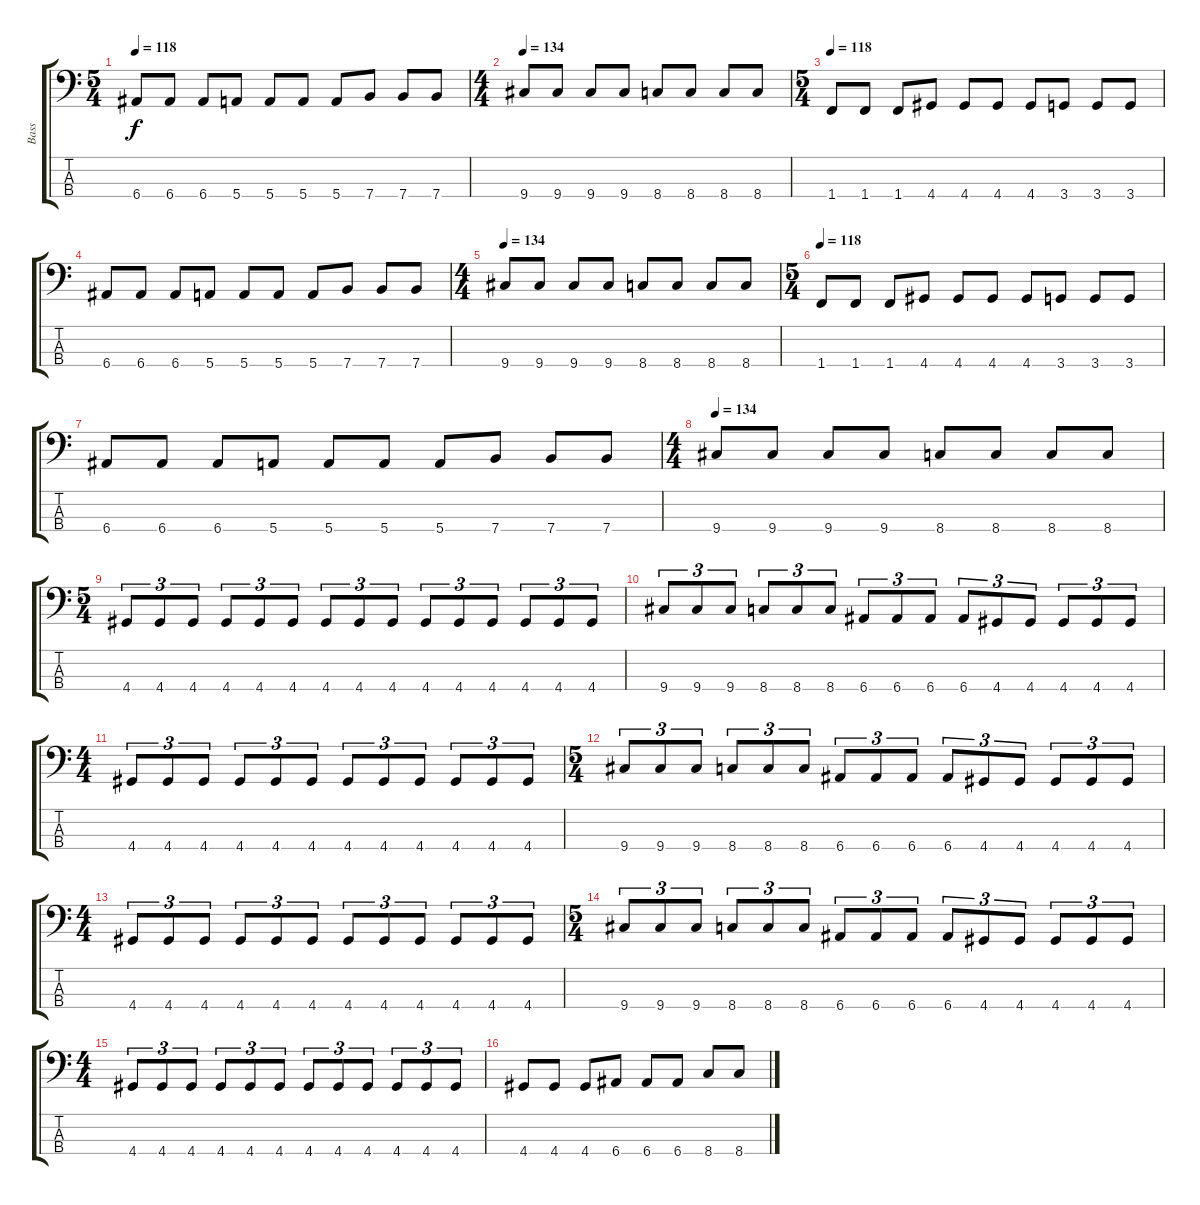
\track ("Bass" "Bass") {instrument electricbasspick}
\staff {score tabs}
\tuning (G2 D2 A1 E1) {hide}
\ts (5 4)
\tempo 118
\clef f4
\ks c
6.4.8{dy f} 6.4.8 6.4.8 5.4.8 5.4.8 5.4.8 5.4.8 7.4.8 7.4.8 7.4.8 |
\ts (4 4)
\tempo 134
9.4.8 9.4.8 9.4.8 9.4.8 8.4.8 8.4.8 8.4.8 8.4.8 |
\ts (5 4)
\tempo 118
1.4.8 1.4.8 1.4.8 4.4.8 4.4.8 4.4.8 4.4.8 3.4.8 3.4.8 3.4.8 |
6.4.8 6.4.8 6.4.8 5.4.8 5.4.8 5.4.8 5.4.8 7.4.8 7.4.8 7.4.8 |
\ts (4 4)
\tempo 134
9.4.8 9.4.8 9.4.8 9.4.8 8.4.8 8.4.8 8.4.8 8.4.8 |
\ts (5 4)
\tempo 118
1.4.8 1.4.8 1.4.8 4.4.8 4.4.8 4.4.8 4.4.8 3.4.8 3.4.8 3.4.8 |
6.4.8 6.4.8 6.4.8 5.4.8 5.4.8 5.4.8 5.4.8 7.4.8 7.4.8 7.4.8 |
\ts (4 4)
\tempo 134
9.4.8 9.4.8 9.4.8 9.4.8 8.4.8 8.4.8 8.4.8 8.4.8 |
\ts (5 4)
4.4.8{tu (3 2)} 4.4.8{tu (3 2)} 4.4.8{tu (3 2)} 4.4.8{tu (3 2)} 4.4.8{tu (3 2)} 4.4.8{tu (3 2)} 4.4.8{tu (3 2)} 4.4.8{tu (3 2)} 4.4.8{tu (3 2)} 4.4.8{tu (3 2)} 4.4.8{tu (3 2)} 4.4.8{tu (3 2)} 4.4.8{tu (3 2)} 4.4.8{tu (3 2)} 4.4.8{tu (3 2)} |
9.4.8{tu (3 2)} 9.4.8{tu (3 2)} 9.4.8{tu (3 2)} 8.4.8{tu (3 2)} 8.4.8{tu (3 2)} 8.4.8{tu (3 2)} 6.4.8{tu (3 2)} 6.4.8{tu (3 2)} 6.4.8{tu (3 2)} 6.4.8{tu (3 2)} 4.4.8{tu (3 2)} 4.4.8{tu (3 2)} 4.4.8{tu (3 2)} 4.4.8{tu (3 2)} 4.4.8{tu (3 2)} |
\ts (4 4)
4.4.8{tu (3 2)} 4.4.8{tu (3 2)} 4.4.8{tu (3 2)} 4.4.8{tu (3 2)} 4.4.8{tu (3 2)} 4.4.8{tu (3 2)} 4.4.8{tu (3 2)} 4.4.8{tu (3 2)} 4.4.8{tu (3 2)} 4.4.8{tu (3 2)} 4.4.8{tu (3 2)} 4.4.8{tu (3 2)} |
\ts (5 4)
9.4.8{tu (3 2)} 9.4.8{tu (3 2)} 9.4.8{tu (3 2)} 8.4.8{tu (3 2)} 8.4.8{tu (3 2)} 8.4.8{tu (3 2)} 6.4.8{tu (3 2)} 6.4.8{tu (3 2)} 6.4.8{tu (3 2)} 6.4.8{tu (3 2)} 4.4.8{tu (3 2)} 4.4.8{tu (3 2)} 4.4.8{tu (3 2)} 4.4.8{tu (3 2)} 4.4.8{tu (3 2)} |
\ts (4 4)
4.4.8{tu (3 2)} 4.4.8{tu (3 2)} 4.4.8{tu (3 2)} 4.4.8{tu (3 2)} 4.4.8{tu (3 2)} 4.4.8{tu (3 2)} 4.4.8{tu (3 2)} 4.4.8{tu (3 2)} 4.4.8{tu (3 2)} 4.4.8{tu (3 2)} 4.4.8{tu (3 2)} 4.4.8{tu (3 2)} |
\ts (5 4)
9.4.8{tu (3 2)} 9.4.8{tu (3 2)} 9.4.8{tu (3 2)} 8.4.8{tu (3 2)} 8.4.8{tu (3 2)} 8.4.8{tu (3 2)} 6.4.8{tu (3 2)} 6.4.8{tu (3 2)} 6.4.8{tu (3 2)} 6.4.8{tu (3 2)} 4.4.8{tu (3 2)} 4.4.8{tu (3 2)} 4.4.8{tu (3 2)} 4.4.8{tu (3 2)} 4.4.8{tu (3 2)} |
\ts (4 4)
4.4.8{tu (3 2)} 4.4.8{tu (3 2)} 4.4.8{tu (3 2)} 4.4.8{tu (3 2)} 4.4.8{tu (3 2)} 4.4.8{tu (3 2)} 4.4.8{tu (3 2)} 4.4.8{tu (3 2)} 4.4.8{tu (3 2)} 4.4.8{tu (3 2)} 4.4.8{tu (3 2)} 4.4.8{tu (3 2)} |
4.4.8 4.4.8 4.4.8 6.4.8 6.4.8 6.4.8 8.4.8 8.4.8
